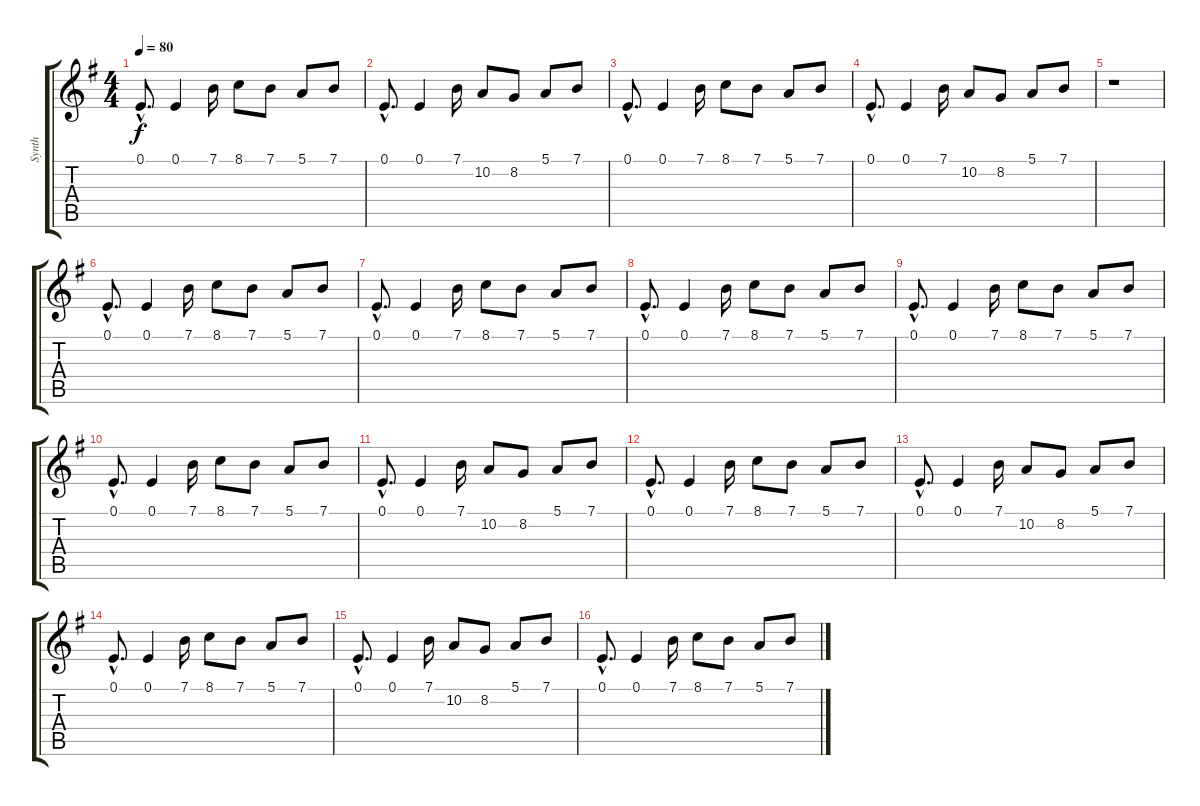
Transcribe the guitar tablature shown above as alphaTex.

\track ("Synth" "Synth") {instrument lead3calliope}
\staff {score tabs}
\tuning (E4 B3 G3 D3 A2 E2) {hide}
\ts (4 4)
\tempo 80
\clef g2
\ks g
0.1{hac}.8{d dy f} 0.1.4 7.1.16 8.1.8 7.1.8 5.1.8 7.1.8 |
0.1{hac}.8{d} 0.1.4 7.1.16 10.2.8 8.2.8 5.1.8 7.1.8 |
0.1{hac}.8{d} 0.1.4 7.1.16 8.1.8 7.1.8 5.1.8 7.1.8 |
0.1{hac}.8{d} 0.1.4 7.1.16 10.2.8 8.2.8 5.1.8 7.1.8 |
r.1 |
0.1{hac}.8{d volume 12 instrument pad2warm} 0.1.4 7.1.16 8.1.8 7.1.8 5.1.8 7.1.8 |
0.1{hac}.8{d} 0.1.4 7.1.16 8.1.8 7.1.8 5.1.8 7.1.8 |
0.1{hac}.8{d} 0.1.4 7.1.16 8.1.8 7.1.8 5.1.8 7.1.8 |
0.1{hac}.8{d} 0.1.4 7.1.16 8.1.8 7.1.8 5.1.8 7.1.8 |
0.1{hac}.8{d volume 10 instrument lead3calliope} 0.1.4 7.1.16 8.1.8 7.1.8 5.1.8 7.1.8 |
0.1{hac}.8{d} 0.1.4 7.1.16 10.2.8 8.2.8 5.1.8 7.1.8 |
0.1{hac}.8{d} 0.1.4 7.1.16 8.1.8 7.1.8 5.1.8 7.1.8 |
0.1{hac}.8{d} 0.1.4 7.1.16 10.2.8 8.2.8 5.1.8 7.1.8 |
0.1{hac}.8{d} 0.1.4 7.1.16 8.1.8 7.1.8 5.1.8 7.1.8 |
0.1{hac}.8{d} 0.1.4 7.1.16 10.2.8 8.2.8 5.1.8 7.1.8 |
0.1{hac}.8{d} 0.1.4 7.1.16 8.1.8 7.1.8 5.1.8 7.1.8
